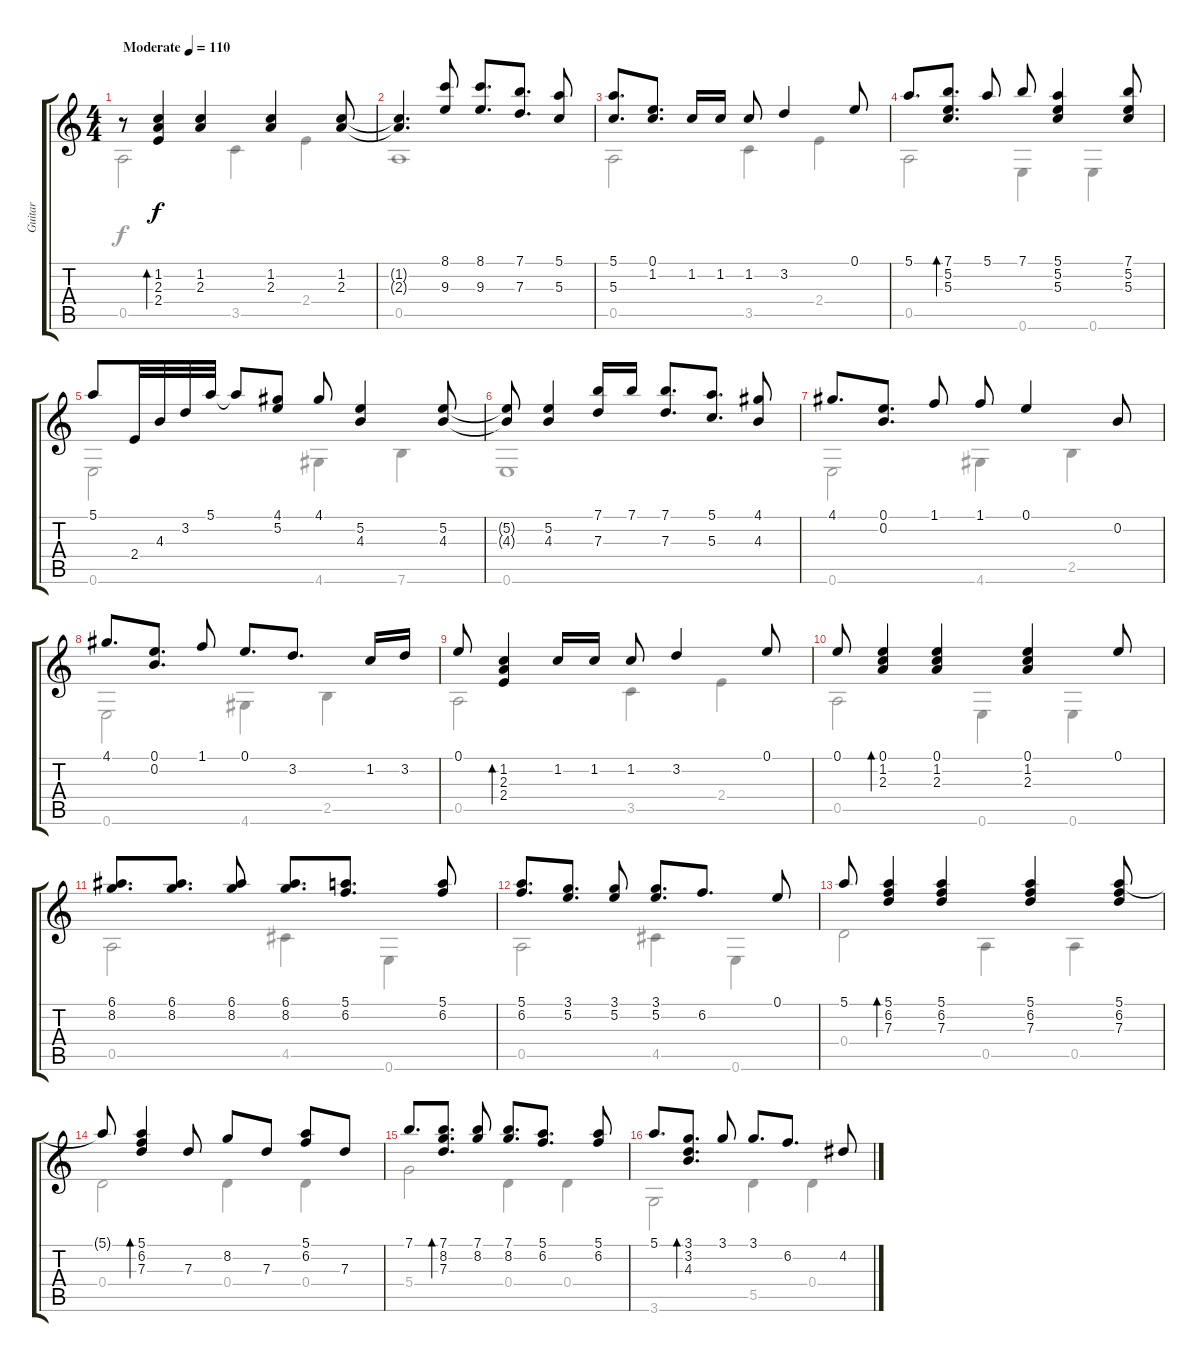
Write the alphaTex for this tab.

\track ("Guitar" "Guitar") {instrument acousticguitarnylon}
\staff {score tabs}
\tuning (E4 B3 G3 D3 A2 E2) {hide}
\voice
\ts (4 4)
\tempo (110 "Moderate")
\clef g2
\ks c
r.8{dy f instrument acousticguitarnylon} (1.2 2.3 2.4).4{bd 240} (1.2 2.3).4 (1.2 2.3).4 (1.2 2.3).8 |
(1.2{t} 2.3{t}).4{d} (8.1 9.3).8 (8.1 9.3).8{d} (7.1 7.3).8{d} (5.1 5.3).8 |
(5.1 5.3).8{d} (0.1 1.2).8{d} 1.2.16 1.2.16 1.2.8 3.2.4 0.1.8 |
5.1.8{d} (7.1 5.2 5.3).8{d bd 240} 5.1.8 7.1.8 (5.1 5.2 5.3).4 (7.1 5.2 5.3).8 |
5.1.8 2.4.32 4.3.32 3.2.32 5.1.32 5.1{t}.8 (4.1 5.2).8 4.1.8 (5.2 4.3).4 (5.2 4.3).8 |
(5.2{t} 4.3{t}).8 (5.2 4.3).4 (7.1 7.3).16 7.1.16 (7.1 7.3).8{d} (5.1 5.3).8{d} (4.1 4.3).8 |
4.1.8{d} (0.1 0.2).8{d} 1.1.8 1.1.8 0.1.4 0.2.8 |
4.1.8{d} (0.1 0.2).8{d} 1.1.8 0.1.8{d} 3.2.8{d} 1.2.16 3.2.16 |
0.1.8 (1.2 2.3 2.4).4{bd 240} 1.2.16 1.2.16 1.2.8 3.2.4 0.1.8 |
0.1.8 (0.1 1.2 2.3).4{bd 240} (0.1 1.2 2.3).4 (0.1 1.2 2.3).4 0.1.8 |
(6.1 8.2).8{d} (6.1 8.2).8{d} (6.1 8.2).8 (6.1 8.2).8{d} (5.1 6.2).8{d} (5.1 6.2).8 |
(5.1 6.2).8{d} (3.1 5.2).8{d} (3.1 5.2).8 (3.1 5.2).8{d} 6.2.8{d} 0.1.8 |
5.1.8 (5.1 6.2 7.3).4{bd 240} (5.1 6.2 7.3).4 (5.1 6.2 7.3).4 (5.1 6.2 7.3).8 |
5.1{t}.8 (5.1 6.2 7.3).4{bd 240} 7.3.8 8.2.8 7.3.8 (5.1 6.2).8 7.3.8 |
7.1.8{d} (7.1 8.2 7.3).8{d bd 240} (7.1 8.2).8 (7.1 8.2).8{d} (5.1 6.2).8{d} (5.1 6.2).8 |
5.1.8{d} (3.1 3.2 4.3).8{d bd 240} 3.1.8 3.1.8{d} 6.2.8{d} 4.2.8
\voice
\clef g2
\ottava regular
\simile none
\ks c
0.5.2{dy f} 3.5.4 2.4.4 |
0.5.1 |
0.5.2 3.5.4 2.4.4 |
0.5.2 0.6.4 0.6.4 |
0.6.2 4.6.4 7.6.4 |
0.6.1 |
0.6.2 4.6.4 2.5.4 |
0.6.2 4.6.4 2.5.4 |
0.5.2 3.5.4 2.4.4 |
0.5.2 0.6.4 0.6.4 |
0.5.2 4.5.4 0.6.4 |
0.5.2 4.5.4 0.6.4 |
0.4.2 0.5.4 0.5.4 |
0.4.2 0.4.4 0.4.4 |
5.4.2 0.4.4 0.4.4 |
3.6.2 5.5.4 0.4.4
